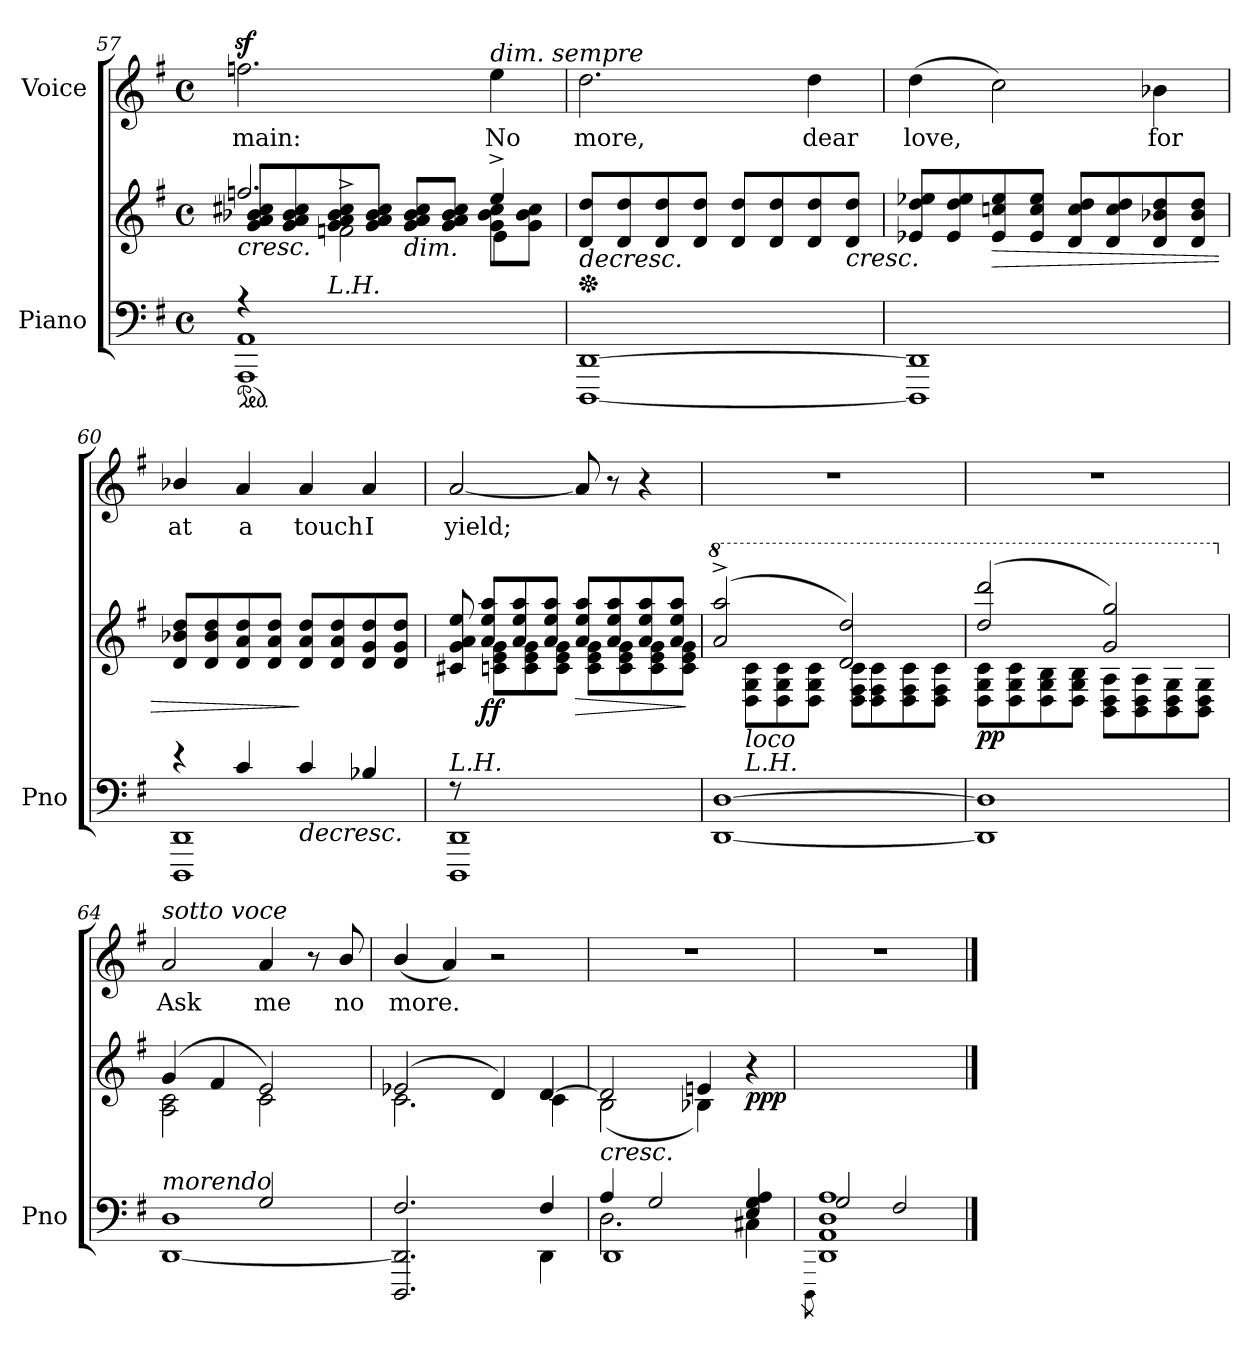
**kern	**kern	**dynam	**kern	**text
*part2	*part2	*part2	*part1	*part1
*staff3	*staff2	*staff2/3	*staff1	*staff1
*I"Piano	*	*	*I"Voice	*
*I'Pno	*	*	*	*
*clefF4	*clefG2	*	*clefG2	*
*k[f#]	*k[f#]	*	*k[f#]	*
*M4/4	*M4/4	*	*M4/4	*
*met(c)	*met(c)	*	*met(c)	*
*ped	*	*	*	*
=57	=57	=57	=57	=57
*^	*	*	*	*
!	!	!	!LO:HP:b	!	!LO:LY:b
*	*	*^	*	*	*
*	*	*	*^	*	*	*
4r	1AAA 1AA	2.ffn/	8g/ 8a/ 8b-X/ 8cc#X/L	4ryy	<	2.ffnz>\	main:
.	.	.	8g/ 8a/ 8b-/ 8cc#/	.	.	.	.
!LO:TX:a:i:t=L.H.	!	!	!	!	!	!	!
2.ryy	.	.	8g/ 8a/ 8b-/ 8cc#/	2fn^\	.	.	.
.	.	.	8g/ 8a/ 8b-/ 8cc#/J	.	.	.	.
!	!	!	!LO:TX:b:i:t=dim.	!	!	!	!
.	.	.	8g/ 8a/ 8b-/ 8cc#/L	.	.	.	.
.	.	.	8g/ 8a/ 8b-/ 8cc#/J	.	.	.	.
!	!	!	!	!	!	!LO:TX:a:i:t=dim. sempre	!
!	!	!	!	!	!	!	!LO:LY:b
.	.	4ee^/	8g\ 8b-\ 8cc#\L	4e\	.	4ee\	No
.	.	.	8g\ 8b-\ 8cc#\J	.	.	.	.
*v	*v	*	*	*	*	*	*
*	*v	*v	*v	*	*	*
!!LO:LB:g=z
=58	=58	=58	=58	=58
*	*Xped	*	*	*
*	*^	*	*	*
!	!	!	!LO:HP:b	!	!LO:LY:b
*	*v	*v	*	*	*
[1DDD [1DD	8d/ 8dd/L	>	2.dd\	more,
.	8d/ 8dd/	.	.	.
.	8d/ 8dd/	.	.	.
.	8d/ 8dd/J	.	.	.
.	8d/ 8dd/L	.	.	.
.	8d/ 8dd/	.	.	.
!	!	!	!	!LO:LY:b
.	8d/ 8dd/	.	4dd\	dear
!	!	!LO:HP:n=1:b	!	!
.	8d/ 8dd/J	[ <	.	.
=59	=59	=59	=59	=59
!	!	!	!	!LO:LY:b
1DDD] 1DD]	8e-X/ 8dd/ 8ee-X/L	.	(>4dd\	love,
.	8e-/ 8dd/ 8ee-/	]	.	.
!	!	!LO:HP:b	!	!
.	8e-/ 8ccn/ 8ee-/	>	2cc\)	.
.	8e-/ 8cc/ 8ee-/J	.	.	.
.	8d/ 8cc/ 8dd/L	.	.	.
.	8d/ 8cc/ 8dd/	.	.	.
!	!	!	!	!LO:LY:b
.	8d/ 8b-X/ 8dd/	.	4b-X\	for
.	8d/ 8b-/ 8dd/J	.	.	.
.	.	[	.	.
=60	=60	=60	=60	=60
*^	*	*	*	*
!	!	!	!	!	!LO:LY:b
4r	1DDD 1DD	8d/ 8b-X/ 8dd/L	.	4b-X/	at
.	.	8d/ 8b-/ 8dd/	.	.	.
!	!	!	!	!	!LO:LY:b
4c/	.	8d/ 8a/ 8dd/	.	4a/	a
.	.	8d/ 8a/ 8dd/J	.	.	.
!	!	!	!LO:HP:n=1:b=2	!	!LO:LY:b
4c/	.	8d/ 8a/ 8dd/L	] >	4a/	touch
.	.	8d/ 8a/ 8dd/	.	.	.
!	!	!	!	!	!LO:LY:b
4B-X/	.	8d/ 8g/ 8dd/	.	4a/	I
.	.	8d/ 8g/ 8dd/J	.	.	.
!!LO:PB:g=z
=61	=61	=61	=61	=61	=61
*	*	*^	*	*	*
!LO:TX:a:i:t=L.H.	!	!	!	!	!	!
!	!	!	!	!	!	!LO:LY:b
8r	1DDD 1DD	8c#X/ 8g/ 8a/ 8ee/	8ryy	.	[2a/	yield;
!	!	!	!	!LO:DY:b	!	!
2..ryy	.	8a/ 8ee/ 8aa/L	8c\ 8e\ 8g\L	ff	.	.
.	.	8a/ 8ee/ 8aa/	8c\ 8e\ 8g\	.	.	.
.	.	8a/ 8ee/ 8aa/J	8c\ 8e\ 8g\J	.	.	.
!	!	!	!	!LO:HP:b	!	!
.	.	8a/ 8ee/ 8aa/L	8c\ 8e\ 8g\L	>	8a/]	.
.	.	8a/ 8ee/ 8aa/	8c\ 8e\ 8g\	.	8r	.
.	.	8a/ 8ee/ 8aa/	8c\ 8e\ 8g\	.	4r	.
.	.	8a/ 8ee/ 8aa/J	8c\ 8e\ 8g\J	.	.	.
*v	*v	*	*	*	*	*
*	*v	*v	*	*	*
.	.	]	.	.
=62	=62	=62	=62	=62
*^	*	*	*	*
*	*	*8va	*	*	*
*	*	*^	*	*	*
!	!	!	!	!LO:DY:a	!	!
!	!	!	!	!LO:DY:n=1:a	!	!
!	!	!	!	!LO:DY:n=2:b	!	!
8ryy	[1DD [1D	(>2aa/^ 2aaa/^	8ryy	pp other-dynamics p	1r	.
!LO:TX:a:i:t=L.H.	!	!	!	!	!	!
!LO:TX:a:i:t=loco	!	!	!	!	!	!
2..ryy	.	.	8d\ 8g\ 8cc\L	.	.	.
.	.	.	8d\ 8g\ 8cc\	.	.	.
.	.	.	8d\ 8g\ 8cc\J	.	.	.
.	.	2dd/ 2ddd/)	8d\ 8f#\ 8cc\L	.	.	.
.	.	.	8d\ 8f#\ 8cc\	.	.	.
.	.	.	8d\ 8f#\ 8cc\	.	.	.
.	.	.	8d\ 8f#\ 8cc\J	.	.	.
*v	*v	*	*	*	*	*
=63	=63	=63	=63	=63	=63
!	!	!	!LO:DY:b	!	!
1DD] 1D]	(>2ddd/ 2dddd/	8d\ 8g\ 8cc\L	pp	1r	.
.	.	8d\ 8g\ 8cc\	.	.	.
.	.	8d\ 8g\ 8b\	.	.	.
.	.	8d\ 8g\ 8b\J	.	.	.
.	2gg/ 2ggg/)	8B\ 8d\ 8a\L	.	.	.
.	.	8B\ 8d\ 8a\	.	.	.
.	.	8B\ 8d\ 8g\	.	.	.
.	.	8B\ 8d\ 8g\J	.	.	.
!!LO:LB:g=z
=64	=64	=64	=64	=64	=64
*^	*	*	*	*	*
*	*	*X8va	*	*	*	*
!	!	!	!	!	!LO:TX:a:i:t=sotto voce	!
!LO:TX:a:i:t=morendo	!	!	!	!	!	!
!	!	!	!	!	!	!LO:LY:b
2ryy	[1DD 1D	(>4g/	2A\ 2c\	.	2a/	Ask
.	.	4f#/	.	.	.	.
!	!	!	!	!	!	!LO:LY:b
2G/	.	2e/)	2c\	.	4a/	me
.	.	.	.	.	8r	.
!	!	!	!	!	!	!LO:LY:b
.	.	.	.	.	8b/	no
=65	=65	=65	=65	=65	=65	=65
!	!	!	!	!	!	!LO:LY:b
2.F#/	2.DDD/ 2.DD/]	(>2e-X/	2.c\	.	(<4b/	more.
.	.	.	.	.	4a/)	.
.	.	4d/)	.	.	2r	.
4F#/	4DD\	[4d/	4c\	.	.	.
=66	=66	=66	=66	=66	=66	=66
*^	*^	*	*	*	*	*
!	!	!	!	!	!	!LO:HP:b	!	!
2.ryy	4A/	2.D\	1DD	2d/]	(<2B\	<	1r	.
.	2G/	.	.	.	.	.	.	.
.	.	.	.	4en/	4B-X\)	]	.	.
!	!	!	!	!	!	!LO:DY:b	!	!
4E/ 4G/ 4A/	4C#X\	4ryy	.	4ryy	4r	ppp	.	.
*v	*v	*v	*v	*	*	*	*	*
*	*v	*v	*	*	*
.	.	[	.	.
=67	=67	=67	=67	=67
*^	*	*	*	*
*	*^	*	*	*	*
.	.	8qDDD\	.	.	.	.
1D 1A	2G/	1DD 1AA	1ryy	.	1r	.
.	2F#/	.	.	.	.	.
*v	*v	*v	*	*	*	*
==	==	==	==	==
*-	*-	*-	*-	*-
